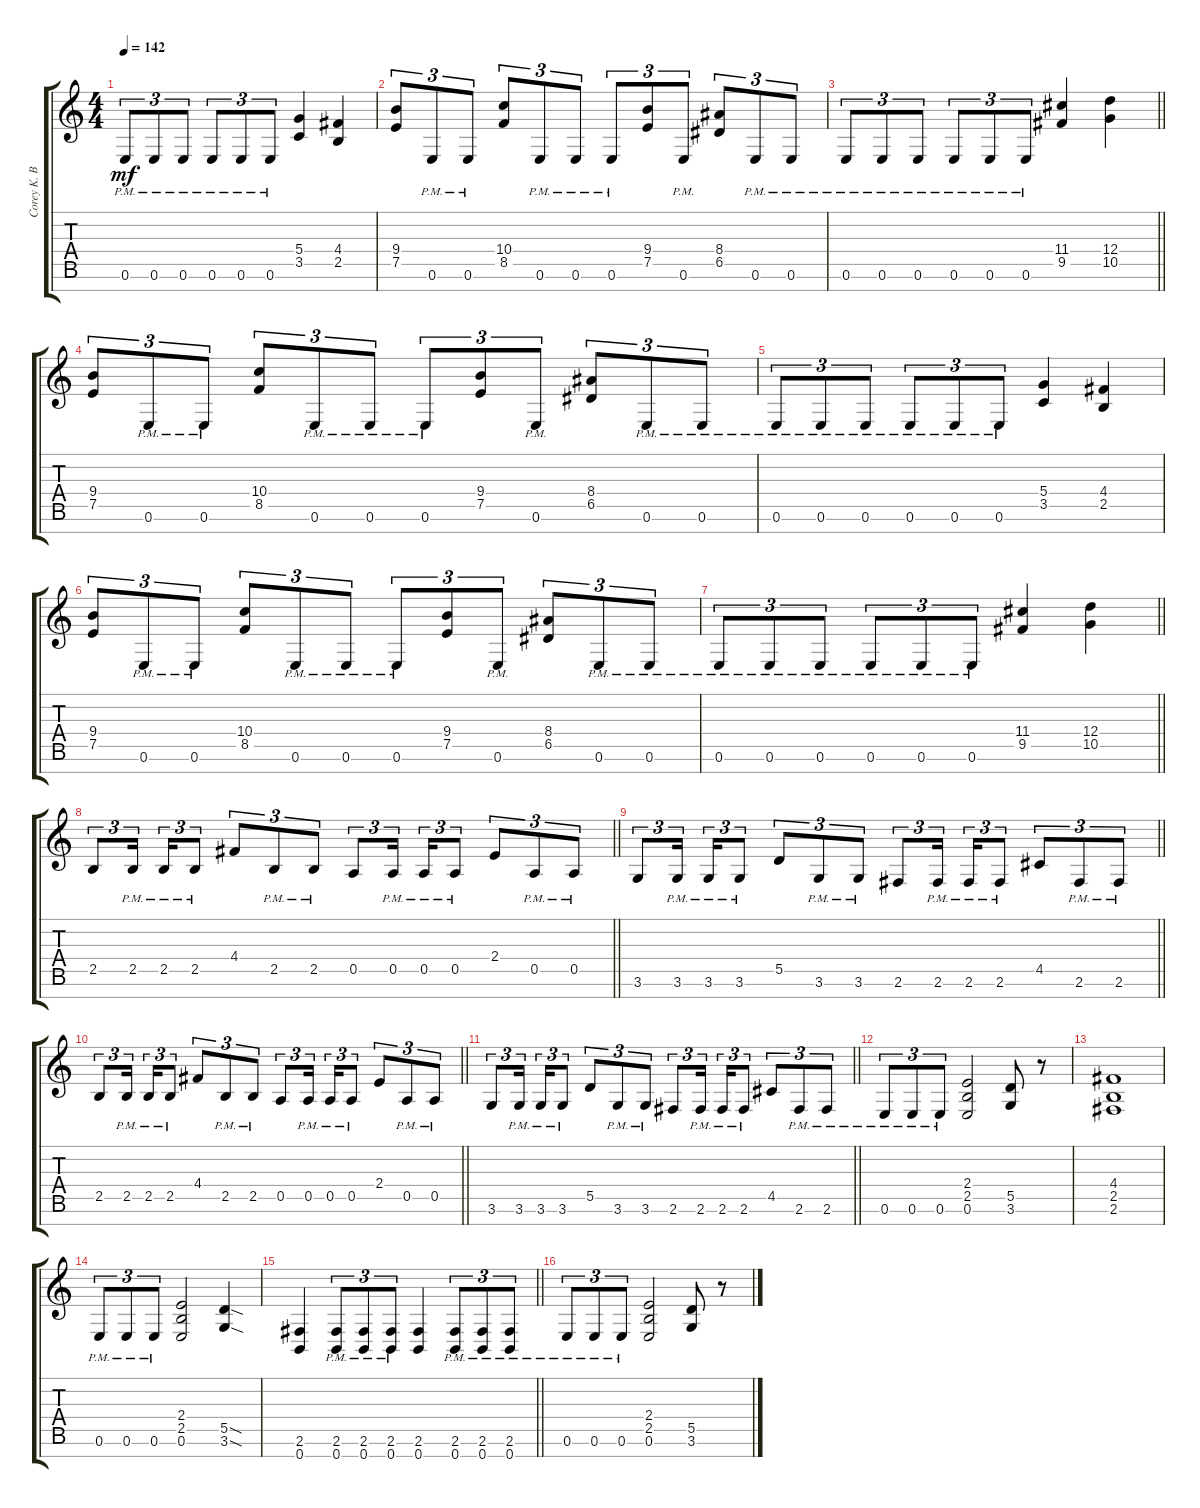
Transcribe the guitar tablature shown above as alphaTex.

\track ("Corey K. Beaulieu" "Corey K. B") {instrument distortionguitar}
\staff {score tabs}
\tuning (E4 B3 G3 D3 A2 E2 B1) {hide}
\ts (4 4)
\tempo 142
\clef g2
\ks c
0.6{pm}.8{tu (3 2) dy mf} 0.6{pm}.8{tu (3 2)} 0.6{pm}.8{tu (3 2)} 0.6{pm}.8{tu (3 2)} 0.6{pm}.8{tu (3 2)} 0.6{pm}.8{tu (3 2)} (5.4 3.5).4 (4.4 2.5).4 |
(9.4 7.5).8{tu (3 2)} 0.6{pm}.8{tu (3 2)} 0.6{pm}.8{tu (3 2)} (10.4 8.5).8{tu (3 2)} 0.6{pm}.8{tu (3 2)} 0.6{pm}.8{tu (3 2)} 0.6{pm}.8{tu (3 2)} (9.4 7.5).8{tu (3 2)} 0.6{pm}.8{tu (3 2)} (8.4 6.5).8{tu (3 2)} 0.6{pm}.8{tu (3 2)} 0.6{pm}.8{tu (3 2)} |
\barLineRight lightlight
0.6{pm}.8{tu (3 2)} 0.6{pm}.8{tu (3 2)} 0.6{pm}.8{tu (3 2)} 0.6{pm}.8{tu (3 2)} 0.6{pm}.8{tu (3 2)} 0.6{pm}.8{tu (3 2)} (11.4 9.5).4 (12.4 10.5).4 |
\section ("" "")
(9.4 7.5).8{tu (3 2)} 0.6{pm}.8{tu (3 2)} 0.6{pm}.8{tu (3 2)} (10.4 8.5).8{tu (3 2)} 0.6{pm}.8{tu (3 2)} 0.6{pm}.8{tu (3 2)} 0.6{pm}.8{tu (3 2)} (9.4 7.5).8{tu (3 2)} 0.6{pm}.8{tu (3 2)} (8.4 6.5).8{tu (3 2)} 0.6{pm}.8{tu (3 2)} 0.6{pm}.8{tu (3 2)} |
0.6{pm}.8{tu (3 2)} 0.6{pm}.8{tu (3 2)} 0.6{pm}.8{tu (3 2)} 0.6{pm}.8{tu (3 2)} 0.6{pm}.8{tu (3 2)} 0.6{pm}.8{tu (3 2)} (5.4 3.5).4 (4.4 2.5).4 |
(9.4 7.5).8{tu (3 2)} 0.6{pm}.8{tu (3 2)} 0.6{pm}.8{tu (3 2)} (10.4 8.5).8{tu (3 2)} 0.6{pm}.8{tu (3 2)} 0.6{pm}.8{tu (3 2)} 0.6{pm}.8{tu (3 2)} (9.4 7.5).8{tu (3 2)} 0.6{pm}.8{tu (3 2)} (8.4 6.5).8{tu (3 2)} 0.6{pm}.8{tu (3 2)} 0.6{pm}.8{tu (3 2)} |
\barLineRight lightlight
0.6{pm}.8{tu (3 2)} 0.6{pm}.8{tu (3 2)} 0.6{pm}.8{tu (3 2)} 0.6{pm}.8{tu (3 2)} 0.6{pm}.8{tu (3 2)} 0.6{pm}.8{tu (3 2)} (11.4 9.5).4 (12.4 10.5).4 |
\barLineRight lightlight
2.5.8{tu (3 2)} 2.5{pm}.16{tu (3 2)} 2.5{pm}.16{tu (3 2)} 2.5{pm}.8{tu (3 2)} 4.4.8{tu (3 2)} 2.5{pm}.8{tu (3 2)} 2.5{pm}.8{tu (3 2)} 0.5.8{tu (3 2)} 0.5{pm}.16{tu (3 2)} 0.5{pm}.16{tu (3 2)} 0.5{pm}.8{tu (3 2)} 2.4.8{tu (3 2)} 0.5{pm}.8{tu (3 2)} 0.5{pm}.8{tu (3 2)} |
\barLineRight lightlight
3.6.8{tu (3 2)} 3.6{pm}.16{tu (3 2)} 3.6{pm}.16{tu (3 2)} 3.6{pm}.8{tu (3 2)} 5.5.8{tu (3 2)} 3.6{pm}.8{tu (3 2)} 3.6{pm}.8{tu (3 2)} 2.6.8{tu (3 2)} 2.6{pm}.16{tu (3 2)} 2.6{pm}.16{tu (3 2)} 2.6{pm}.8{tu (3 2)} 4.5.8{tu (3 2)} 2.6{pm}.8{tu (3 2)} 2.6{pm}.8{tu (3 2)} |
\barLineRight lightlight
2.5.8{tu (3 2)} 2.5{pm}.16{tu (3 2)} 2.5{pm}.16{tu (3 2)} 2.5{pm}.8{tu (3 2)} 4.4.8{tu (3 2)} 2.5{pm}.8{tu (3 2)} 2.5{pm}.8{tu (3 2)} 0.5.8{tu (3 2)} 0.5{pm}.16{tu (3 2)} 0.5{pm}.16{tu (3 2)} 0.5{pm}.8{tu (3 2)} 2.4.8{tu (3 2)} 0.5{pm}.8{tu (3 2)} 0.5{pm}.8{tu (3 2)} |
\barLineRight lightlight
3.6.8{tu (3 2)} 3.6{pm}.16{tu (3 2)} 3.6{pm}.16{tu (3 2)} 3.6{pm}.8{tu (3 2)} 5.5.8{tu (3 2)} 3.6{pm}.8{tu (3 2)} 3.6{pm}.8{tu (3 2)} 2.6.8{tu (3 2)} 2.6{pm}.16{tu (3 2)} 2.6{pm}.16{tu (3 2)} 2.6{pm}.8{tu (3 2)} 4.5.8{tu (3 2)} 2.6{pm}.8{tu (3 2)} 2.6{pm}.8{tu (3 2)} |
\section ("" "")
0.6{pm}.8{tu (3 2)} 0.6{pm}.8{tu (3 2)} 0.6{pm}.8{tu (3 2)} (2.4 2.5 0.6).2 (5.5 3.6).8 r.8 |
(4.4 2.5 2.6).1 |
0.6{pm}.8{tu (3 2)} 0.6{pm}.8{tu (3 2)} 0.6{pm}.8{tu (3 2)} (2.4 2.5 0.6).2 (5.5{sod} 3.6{sod}).4 |
\barLineRight lightlight
(2.6 0.7).4 (2.6{pm} 0.7{pm}).8{tu (3 2)} (2.6{pm} 0.7{pm}).8{tu (3 2)} (2.6{pm} 0.7{pm}).8{tu (3 2)} (2.6 0.7).4 (2.6{pm} 0.7{pm}).8{tu (3 2)} (2.6{pm} 0.7{pm}).8{tu (3 2)} (2.6{pm} 0.7{pm}).8{tu (3 2)} |
0.6{pm}.8{tu (3 2)} 0.6{pm}.8{tu (3 2)} 0.6{pm}.8{tu (3 2)} (2.4 2.5 0.6).2 (5.5 3.6).8 r.8
